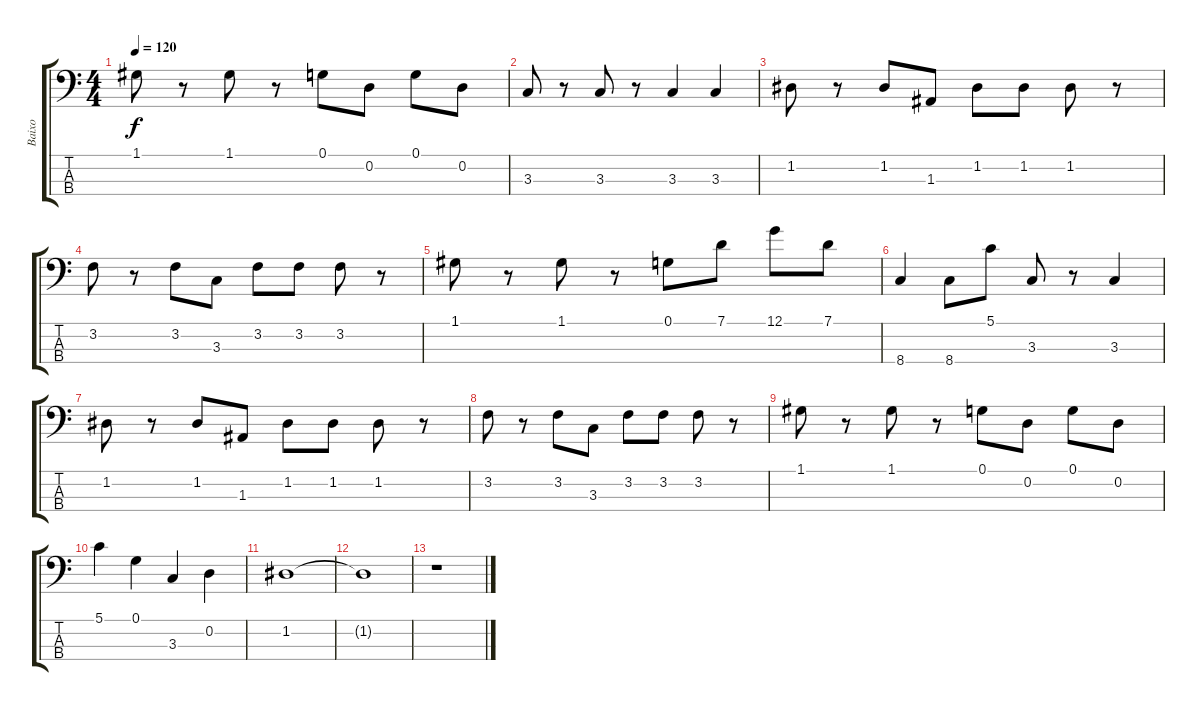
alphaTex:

\track ("Baixo" "Baixo") {instrument electricbassfinger}
\staff {score tabs}
\tuning (G2 D2 A1 E1) {hide}
\ts (4 4)
\tempo 120
\clef f4
\ks c
1.1.8{dy f} r.8 1.1.8 r.8 0.1.8 0.2.8 0.1.8 0.2.8 |
3.3.8 r.8 3.3.8 r.8 3.3.4 3.3.4 |
1.2.8 r.8 1.2.8 1.3.8 1.2.8 1.2.8 1.2.8 r.8 |
3.2.8 r.8 3.2.8 3.3.8 3.2.8 3.2.8 3.2.8 r.8 |
1.1.8 r.8 1.1.8 r.8 0.1.8 7.1.8 12.1.8 7.1.8 |
8.4.4 8.4.8 5.1.8 3.3.8 r.8 3.3.4 |
1.2.8 r.8 1.2.8 1.3.8 1.2.8 1.2.8 1.2.8 r.8 |
3.2.8 r.8 3.2.8 3.3.8 3.2.8 3.2.8 3.2.8 r.8 |
1.1.8 r.8 1.1.8 r.8 0.1.8 0.2.8 0.1.8 0.2.8 |
5.1.4 0.1.4 3.3.4 0.2.4 |
1.2.1 |
1.2{t}.1 |
r.1
